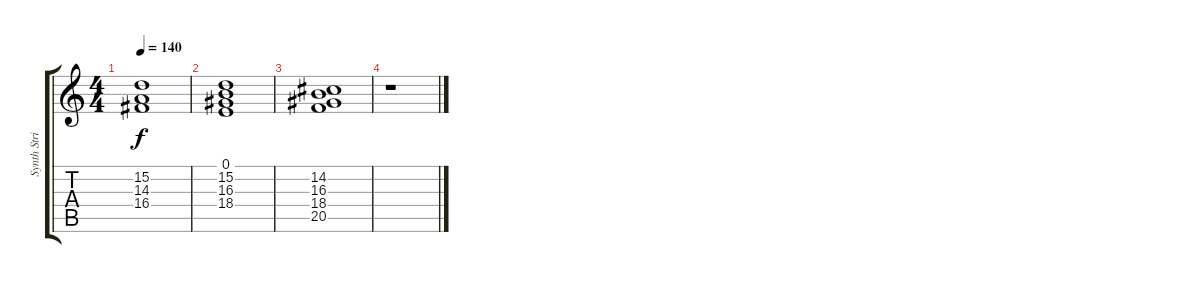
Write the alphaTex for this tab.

\track ("Synth Strings" "Synth Stri") {instrument synthstrings1}
\staff {score tabs}
\tuning (E4 B3 G3 D3 A2 E2) {hide}
\ts (4 4)
\tempo 140
\clef g2
\ks c
(15.2 14.3 16.4).1{dy f} |
(0.1 15.2 16.3 18.4).1 |
(14.2 16.3 18.4 20.5).1 |
r.1
